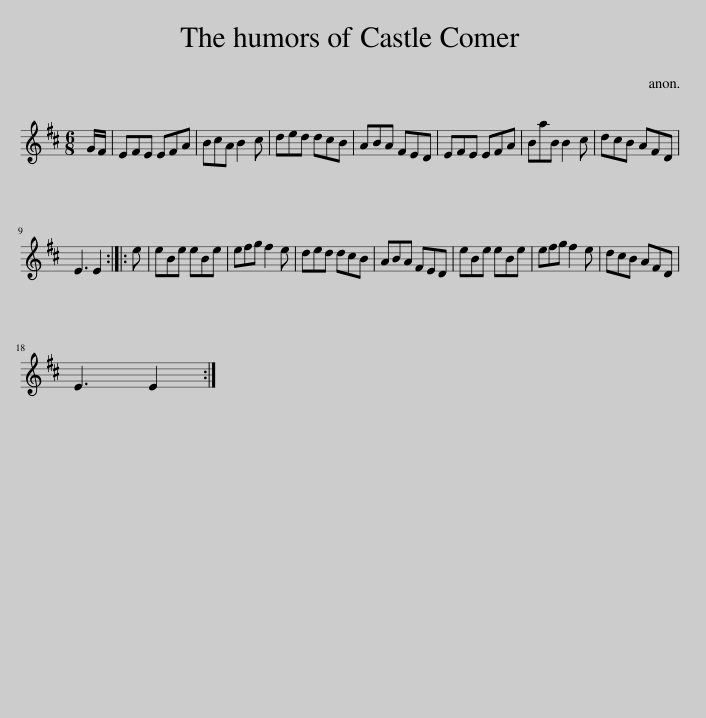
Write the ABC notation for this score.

X:1
L:1/8
M:6/8
I:linebreak $
K:D
V:1 treble
V:1
 G/F/ | EFE EFA | BcA B2 c | ded dcB | ABA FED | %5
 EFE EFA | BaB B2 c | dcB AFD |$ E3 E2 :: e | %10
 eBe eBe | efg f2 e | ded dcB | ABA FED | eBe eBe | %15
 efg f2 e | dcB AFD |$ E3 E2 :| %18
